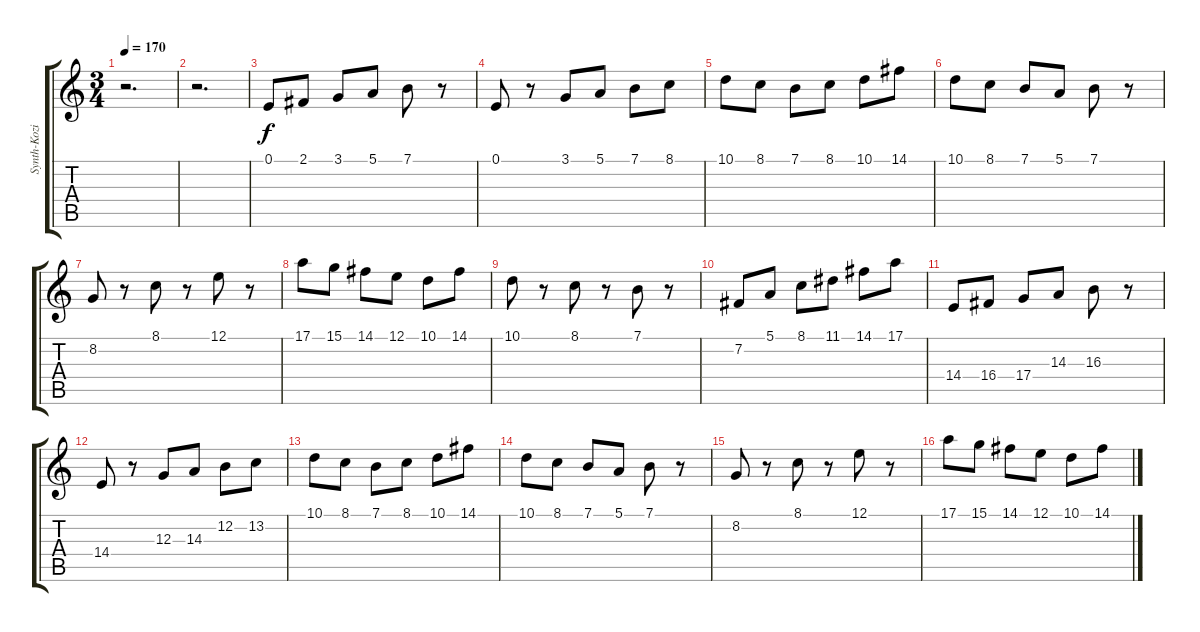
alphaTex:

\track ("Synth-Kozi" "Synth-Kozi") {instrument harpsichord}
\staff {score tabs}
\tuning (E4 B3 G3 D3 A2 E2) {hide}
\ts (3 4)
\tempo 170
\clef g2
\ks c
r.2{d dy f} |
r.2{d} |
0.1.8 2.1.8 3.1.8 5.1.8 7.1.8 r.8 |
0.1.8 r.8 3.1.8 5.1.8 7.1.8 8.1.8 |
10.1.8 8.1.8 7.1.8 8.1.8 10.1.8 14.1.8 |
10.1.8 8.1.8 7.1.8 5.1.8 7.1.8 r.8 |
8.2.8 r.8 8.1.8 r.8 12.1.8 r.8 |
17.1.8 15.1.8 14.1.8 12.1.8 10.1.8 14.1.8 |
10.1.8 r.8 8.1.8 r.8 7.1.8 r.8 |
7.2.8 5.1.8 8.1.8 11.1.8 14.1.8 17.1.8 |
14.4.8 16.4.8 17.4.8 14.3.8 16.3.8 r.8 |
14.4.8 r.8 12.3.8 14.3.8 12.2.8 13.2.8 |
10.1.8 8.1.8 7.1.8 8.1.8 10.1.8 14.1.8 |
10.1.8 8.1.8 7.1.8 5.1.8 7.1.8 r.8 |
8.2.8 r.8 8.1.8 r.8 12.1.8 r.8 |
17.1.8 15.1.8 14.1.8 12.1.8 10.1.8 14.1.8
